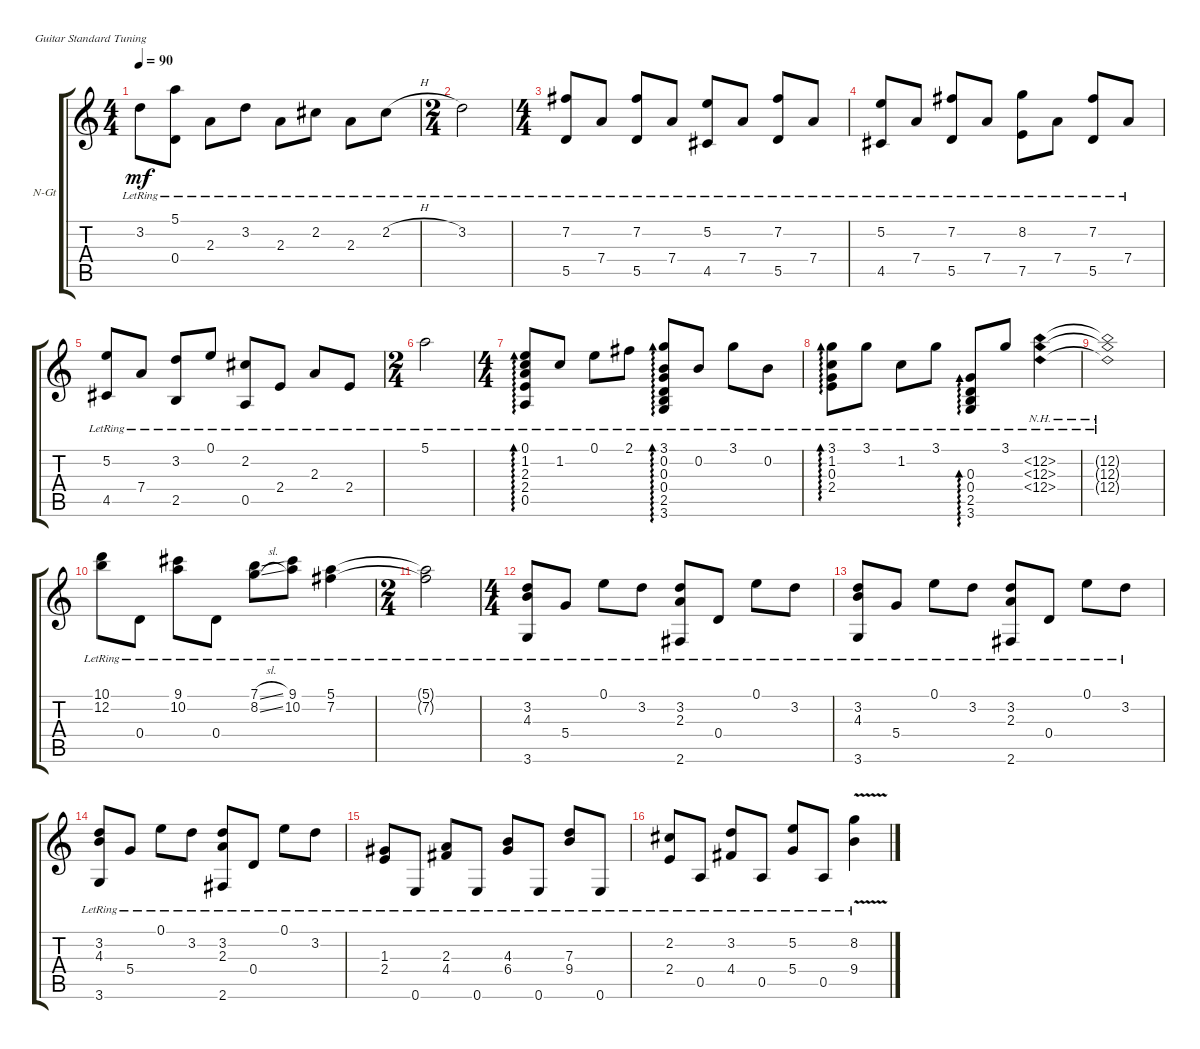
\defaultSystemsLayout 4
\bracketExtendMode groupsimilarinstruments
\firstSystemTrackNameOrientation horizontal
\otherSystemsTrackNameOrientation horizontal
\track ("Nylon Guitar" "N-Gt") {instrument acousticguitarnylon}
\staff {score tabs}
\tuning (E4 B3 G3 D3 A2 E2)
\ts (4 4)
\tempo 90
\clef g2
\ks c
3.2{lr}.8{dy mf} (5.1{lr} 0.4{lr}).8 2.3{lr}.8 3.2{lr}.8 2.3{lr}.8 2.2{lr}.8 2.3{lr}.8 2.2{h lr}.8 |
\ts (2 4)
3.2{lr}.2 |
\ts (4 4)
(5.5{lr} 7.2{lr}).8 7.4{lr}.8 (5.5{lr} 7.2{lr}).8 7.4{lr}.8 (4.5{lr} 5.2{lr}).8 7.4{lr}.8 (5.5{lr} 7.2{lr}).8 7.4{lr}.8 |
(4.5{lr} 5.2{lr}).8 7.4{lr}.8 (5.5{lr} 7.2{lr}).8 7.4{lr}.8 (7.5{lr} 8.2{lr}).8 7.4{lr}.8 (5.5{lr} 7.2{lr}).8 7.4{lr}.8 |
(4.5{lr} 5.2{lr}).8 7.4{lr}.8 (2.5{lr} 3.2{lr}).8 0.1{lr}.8 (0.5{lr} 2.2{lr}).8 2.4{lr}.8 2.3{lr}.8 2.4{lr}.8 |
\ts (2 4)
5.1{lr}.2 |
\ts (4 4)
(0.5{lr} 2.4{lr} 2.3{lr} 1.2{lr} 0.1{lr}).8{ad 0} 1.2{lr}.8 0.1{lr}.8 2.1{lr}.8 (3.6{lr} 2.5{lr} 0.4{lr} 0.3{lr} 0.2{lr} 3.1{lr}).8{ad 0} 0.2{lr}.8 3.1{lr}.8 0.2{lr}.8 |
(2.4{lr} 0.3{lr} 1.2{lr} 3.1{lr}).8{ad 0} 3.1{lr}.8 1.2{lr}.8 3.1{lr}.8 (3.6{lr} 2.5{lr} 0.4{lr} 0.3{lr}).8{ad 0} 3.1{lr}.8 (12.4{nh lr} 12.3{nh lr} 12.2{nh lr}).4 |
(12.4{nh lr t} 12.3{nh lr t} 12.2{nh lr t}).1 |
(10.1{lr} 12.2{lr}).8 0.4{lr}.8 (9.1{lr} 10.2{lr}).8 0.4{lr}.8 (7.1{sl lr} 8.2{sl lr}).8 (10.2{lr} 9.1{lr}).8 (5.1{lr} 7.2{lr}).4 |
\ts (2 4)
(7.2{lr t} 5.1{lr t}).2 |
\ts (4 4)
(3.6{lr} 3.2{lr} 4.3{lr}).8 5.4{lr}.8 0.1{lr}.8 3.2{lr}.8 (2.6{lr} 2.3{lr} 3.2{lr}).8 0.4{lr}.8 0.1{lr}.8 3.2{lr}.8 |
(3.6{lr} 3.2{lr} 4.3{lr}).8 5.4{lr}.8 0.1{lr}.8 3.2{lr}.8 (2.6{lr} 2.3{lr} 3.2{lr}).8 0.4{lr}.8 0.1{lr}.8 3.2{lr}.8 |
(3.6{lr} 3.2{lr} 4.3{lr}).8 5.4{lr}.8 0.1{lr}.8 3.2{lr}.8 (2.6{lr} 2.3{lr} 3.2{lr}).8 0.4{lr}.8 0.1{lr}.8 3.2{lr}.8 |
(2.4{lr} 1.3{lr}).8 0.6{lr}.8 (2.3{lr} 4.4{lr}).8 0.6{lr}.8 (6.4{lr} 4.3{lr}).8 0.6{lr}.8 (9.4{lr} 7.3{lr}).8 0.6{lr}.8 |
(2.2{lr} 2.4{lr}).8 0.5{lr}.8 (3.2{lr} 4.4{lr}).8 0.5{lr}.8 (5.4{lr} 5.2{lr}).8 0.5{lr}.8 (9.4{v lr} 8.2{v lr}).4
